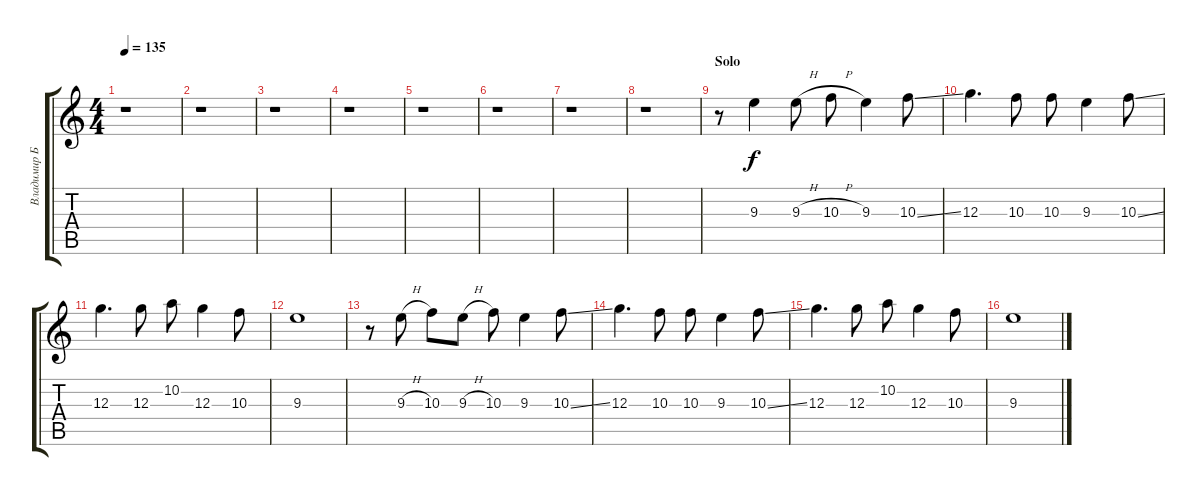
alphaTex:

\track ("Владимир Бегунов" "Владимир Б") {instrument electricguitarclean}
\staff {score tabs}
\tuning (E4 B3 G3 D3 A2 E2) {hide}
\ts (4 4)
\tempo 135
\clef g2
\ks c
r.1{dy f} |
r.1 |
r.1 |
r.1 |
r.1 |
r.1 |
r.1 |
r.1 |
\section ("" "Solo")
r.8{instrument distortionguitar} 9.3.4 9.3{h}.8 10.3{h}.8 9.3.4 10.3{ss}.8 |
12.3.4{d} 10.3.8 10.3.8 9.3.4 10.3{ss}.8 |
12.3.4{d} 12.3.8 10.2.8 12.3.4 10.3.8 |
9.3.1 |
r.8 9.3{h}.8 10.3.8 9.3{h}.8 10.3.8 9.3.4 10.3{ss}.8 |
12.3.4{d} 10.3.8 10.3.8 9.3.4 10.3{ss}.8 |
12.3.4{d} 12.3.8 10.2.8 12.3.4 10.3.8 |
9.3.1
